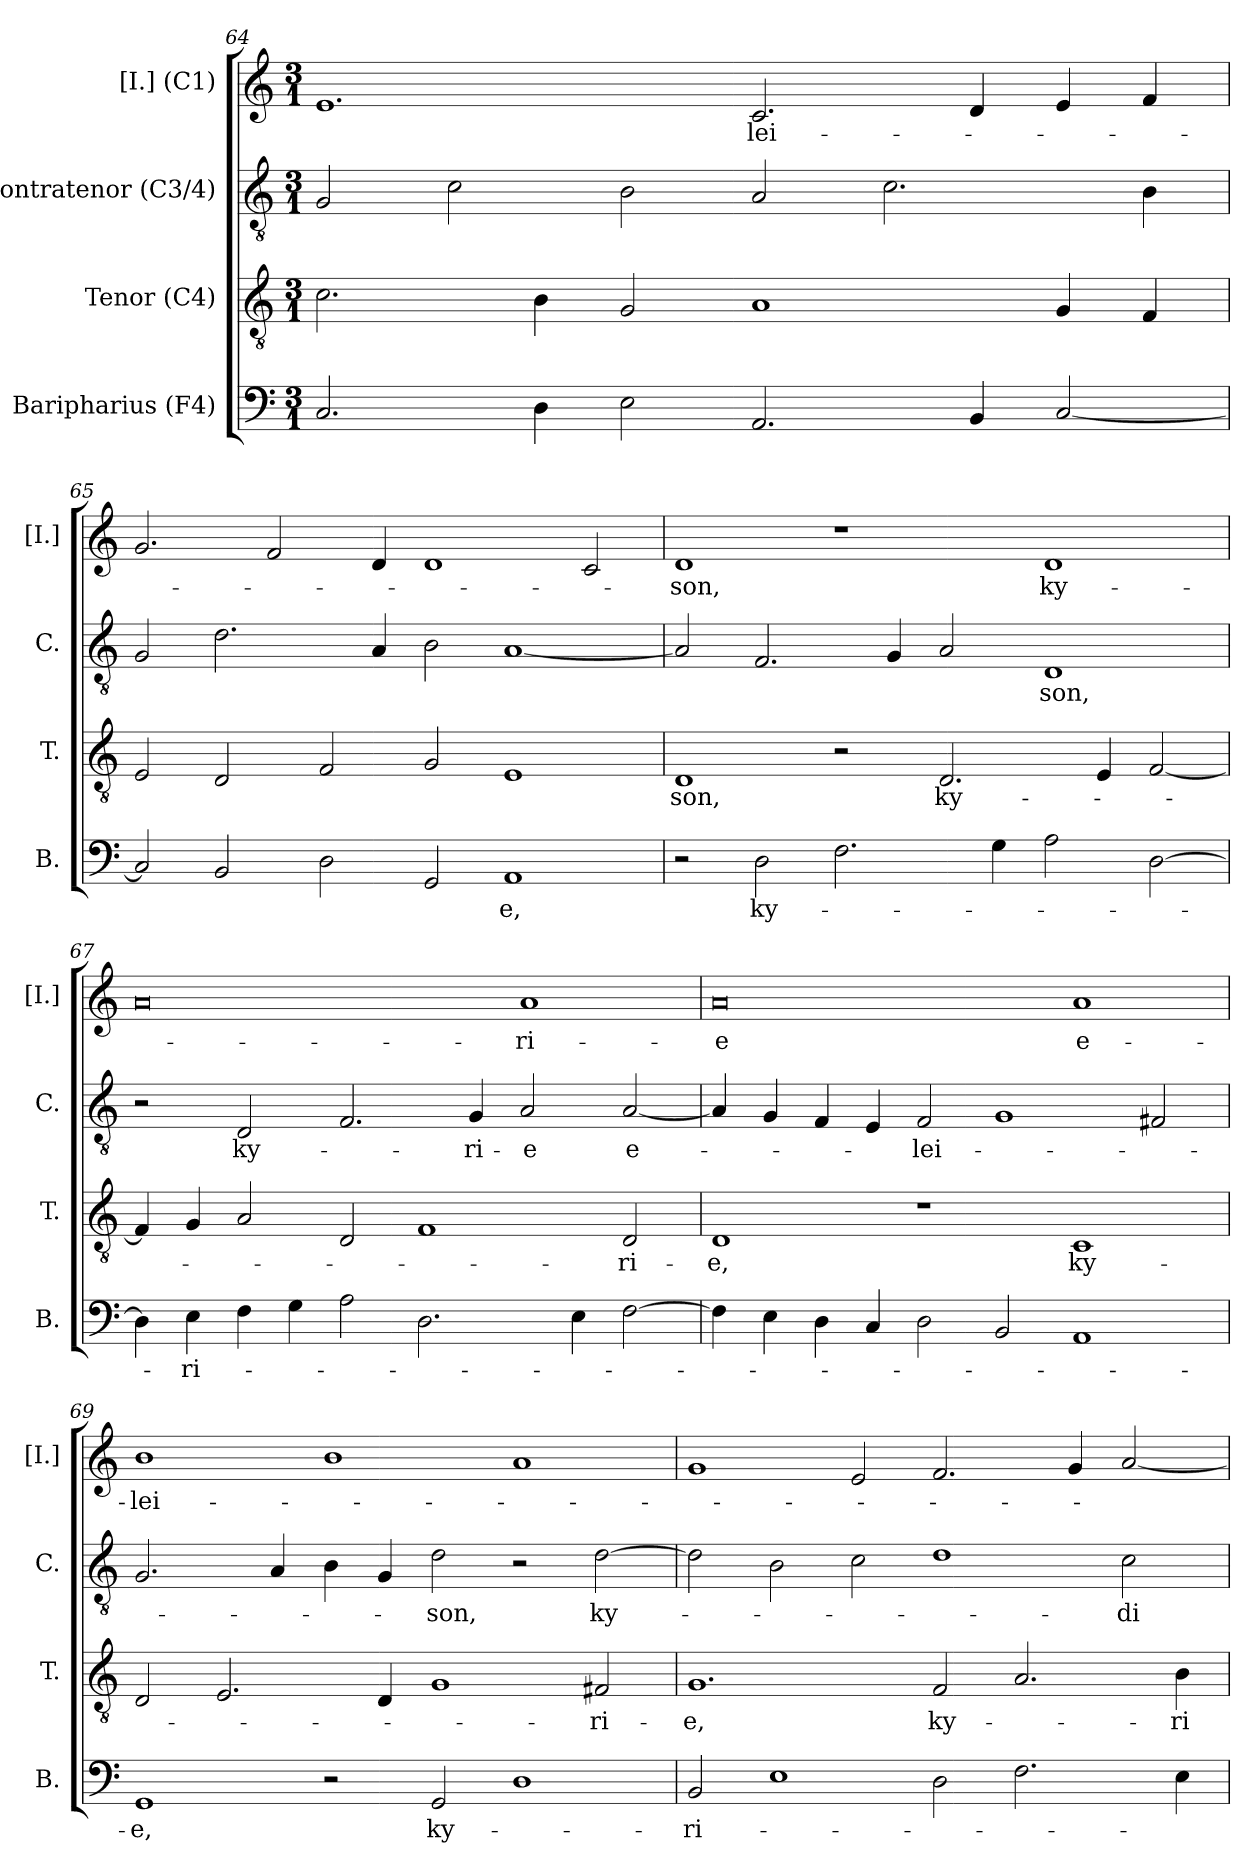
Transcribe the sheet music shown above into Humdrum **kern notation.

**kern	**text	**kern	**text	**kern	**text	**kern	**text
*part4	*part4	*part3	*part3	*part2	*part2	*part1	*part1
*staff4	*staff4	*staff3	*staff3	*staff2	*staff2	*staff1	*staff1
*I"Baripharius (F4)	*	*I"Tenor (C4)	*	*I"Contratenor (C3/4)	*	*I"[I.] (C1)	*
*I'B.	*	*I'T.	*	*I'C.	*	*I'[I.]	*
!!LO:LB:g=z
*clefF4	*	*clefGv2	*	*clefGv2	*	*clefG2	*
*	*	*ITrd7c12	*	*ITrd7c12	*	*	*
*k[]	*	*k[]	*	*k[]	*	*k[]	*
*C:	*	*C:	*	*C:	*	*C:	*
*M3/1	*	*M3/1	*	*M3/1	*	*M3/1	*
=64	=64	=64	=64	=64	=64	=64	=64
2.Ci/	.	2.Ci\	.	2GGi/	.	1.ei	.
.	.	.	.	2Ci\	.	.	.
4Di\	.	4BBi\	.	.	.	.	.
2Ei\	.	2GGi/	.	2BBi\	.	.	.
!	!	!	!	!	!	!	!LO:LY:b:color=#000000
2.AAi/	.	1AAi	.	2AAi/	.	2.ci/	-lei-
.	.	.	.	2.Ci\	.	.	.
4BBi/	.	.	.	.	.	4di/	.
[2Ci/	.	4GGi/	.	.	.	4ei/	.
.	.	4FFi/	.	4BBi\	.	4fi/	.
=65	=65	=65	=65	=65	=65	=65	=65
2Ci/]	.	2EEi/	.	2GGi/	.	2.gi/	.
2BBi/	.	2DDi/	.	2.Di\	.	.	.
.	.	.	.	.	.	2fi/	.
2Di\	.	2FFi/	.	.	.	.	.
.	.	.	.	4AAi/	.	4di/	.
2GGi/	.	2GGi/	.	2BBi\	.	1di	.
!	!LO:LY:b:color=#000000	!	!	!	!	!	!
1AAi	-e,	1EEi	.	[1AAi	.	.	.
.	.	.	.	.	.	2ci/	.
=66	=66	=66	=66	=66	=66	=66	=66
!	!	!	!LO:LY:b:color=#000000	!	!	!	!
!	!	!	!	!	!	!	!LO:LY:b:color=#000000
2r	.	1DDi	-son,	2AAi/]	.	1di	-son,
!	!LO:LY:b:color=#000000	!	!	!	!	!	!
2Di\	ky-	.	.	2.FFi/	.	.	.
2.Fi\	.	2r	.	.	.	1r	.
.	.	.	.	4GGi/	.	.	.
!	!	!	!LO:LY:b:color=#000000	!	!	!	!
.	.	2.DDi/	ky-	2AAi/	.	.	.
4Gi\	.	.	.	.	.	.	.
!	!	!	!	!	!LO:LY:b:color=#000000	!	!
!	!	!	!	!	!	!	!LO:LY:b:color=#000000
2Ai\	.	.	.	1DDi	-son,	1di	ky-
.	.	4EEi/	.	.	.	.	.
[2Di\	.	[2FFi/	.	.	.	.	.
!!LO:PB:g=z
=67	=67	=67	=67	=67	=67	=67	=67
4Di\]	.	4FFi/]	.	2r	.	0ai	.
!	!LO:LY:b:color=#000000	!	!	!	!	!	!
4Ei\	-ri-	4GGi/	.	.	.	.	.
!	!	!	!	!	!LO:LY:b:color=#000000	!	!
4Fi\	.	2AAi/	.	2DDi/	ky-	.	.
4Gi\	.	.	.	.	.	.	.
2Ai\	.	2DDi/	.	2.FFi/	.	.	.
2.Di\	.	1FFi	.	.	.	.	.
!	!	!	!	!	!LO:LY:b:color=#000000	!	!
.	.	.	.	4GGi/	-ri-	.	.
!	!	!	!	!	!LO:LY:b:color=#000000	!	!
!	!	!	!	!	!	!	!LO:LY:b:color=#000000
.	.	.	.	2AAi/	-e	1ai	-ri-
4Ei\	.	.	.	.	.	.	.
!	!	!	!LO:LY:b:color=#000000	!	!	!	!
!	!	!	!	!	!LO:LY:b:color=#000000	!	!
[2Fi\	.	2DDi/	-ri-	[2AAi/	e-	.	.
=68	=68	=68	=68	=68	=68	=68	=68
!	!	!	!LO:LY:b:color=#000000	!	!	!	!
!	!	!	!	!	!	!	!LO:LY:b:color=#000000
4Fi\]	.	1DDi	-e,	4AAi/]	.	0ai	-e
4Ei\	.	.	.	4GGi/	.	.	.
4Di\	.	.	.	4FFi/	.	.	.
4Ci/	.	.	.	4EEi/	.	.	.
!	!	!	!	!	!LO:LY:b:color=#000000	!	!
2Di\	.	1r	.	2FFi/	-lei-	.	.
2BBi/	.	.	.	1GGi	.	.	.
!	!	!	!LO:LY:b:color=#000000	!	!	!	!
!	!	!	!	!	!	!	!LO:LY:b:color=#000000
1AAi	.	1CCi	ky-	.	.	1ai	e-
.	.	.	.	2FF#i/	.	.	.
!!LO:LB:g=z
=69	=69	=69	=69	=69	=69	=69	=69
!	!LO:LY:b:color=#000000	!	!	!	!	!	!
!	!	!	!	!	!	!	!LO:LY:b:color=#000000
1GGi	-e,	2DDi/	.	2.GGi/	.	1bi	-lei-
.	.	2.EEi/	.	.	.	.	.
.	.	.	.	4AAi/	.	.	.
2r	.	.	.	4BBi\	.	1bi	.
.	.	4DDi/	.	4GGi/	.	.	.
!	!LO:LY:b:color=#000000	!	!	!	!	!	!
!	!	!	!	!	!LO:LY:b:color=#000000	!	!
2GGi/	ky-	1GGi	.	2Di\	-son,	.	.
1Di	.	.	.	2r	.	1ai	.
!	!	!	!LO:LY:b:color=#000000	!	!	!	!
!	!	!	!	!	!LO:LY:b:color=#000000	!	!
.	.	2FF#i/	-ri-	[2Di\	ky-	.	.
=70	=70	=70	=70	=70	=70	=70	=70
!	!LO:LY:b:color=#000000	!	!	!	!	!	!
!	!	!	!LO:LY:b:color=#000000	!	!	!	!
2BBi/	-ri-	1.GGi	-e,	2Di\]	.	1gi	.
1Ei	.	.	.	2BBi\	.	.	.
.	.	.	.	2Ci\	.	2ei/	.
!	!	!	!LO:LY:b:color=#000000	!	!	!	!
2Di\	.	2FFi/	ky-	1Di	.	2.fi/	.
2.Fi\	.	2.AAi/	.	.	.	.	.
.	.	.	.	.	.	4gi/	.
!	!	!	!	!	!LO:LY:b:color=#000000	!	!
.	.	.	.	2Ci\	-di-	[2ai/	.
!	!	!	!LO:LY:b:color=#000000	!	!	!	!
4Ei\	.	4BBi\	-ri-	.	.	.	.
=	=	=	=	=	=	=	=
*-	*-	*-	*-	*-	*-	*-	*-
